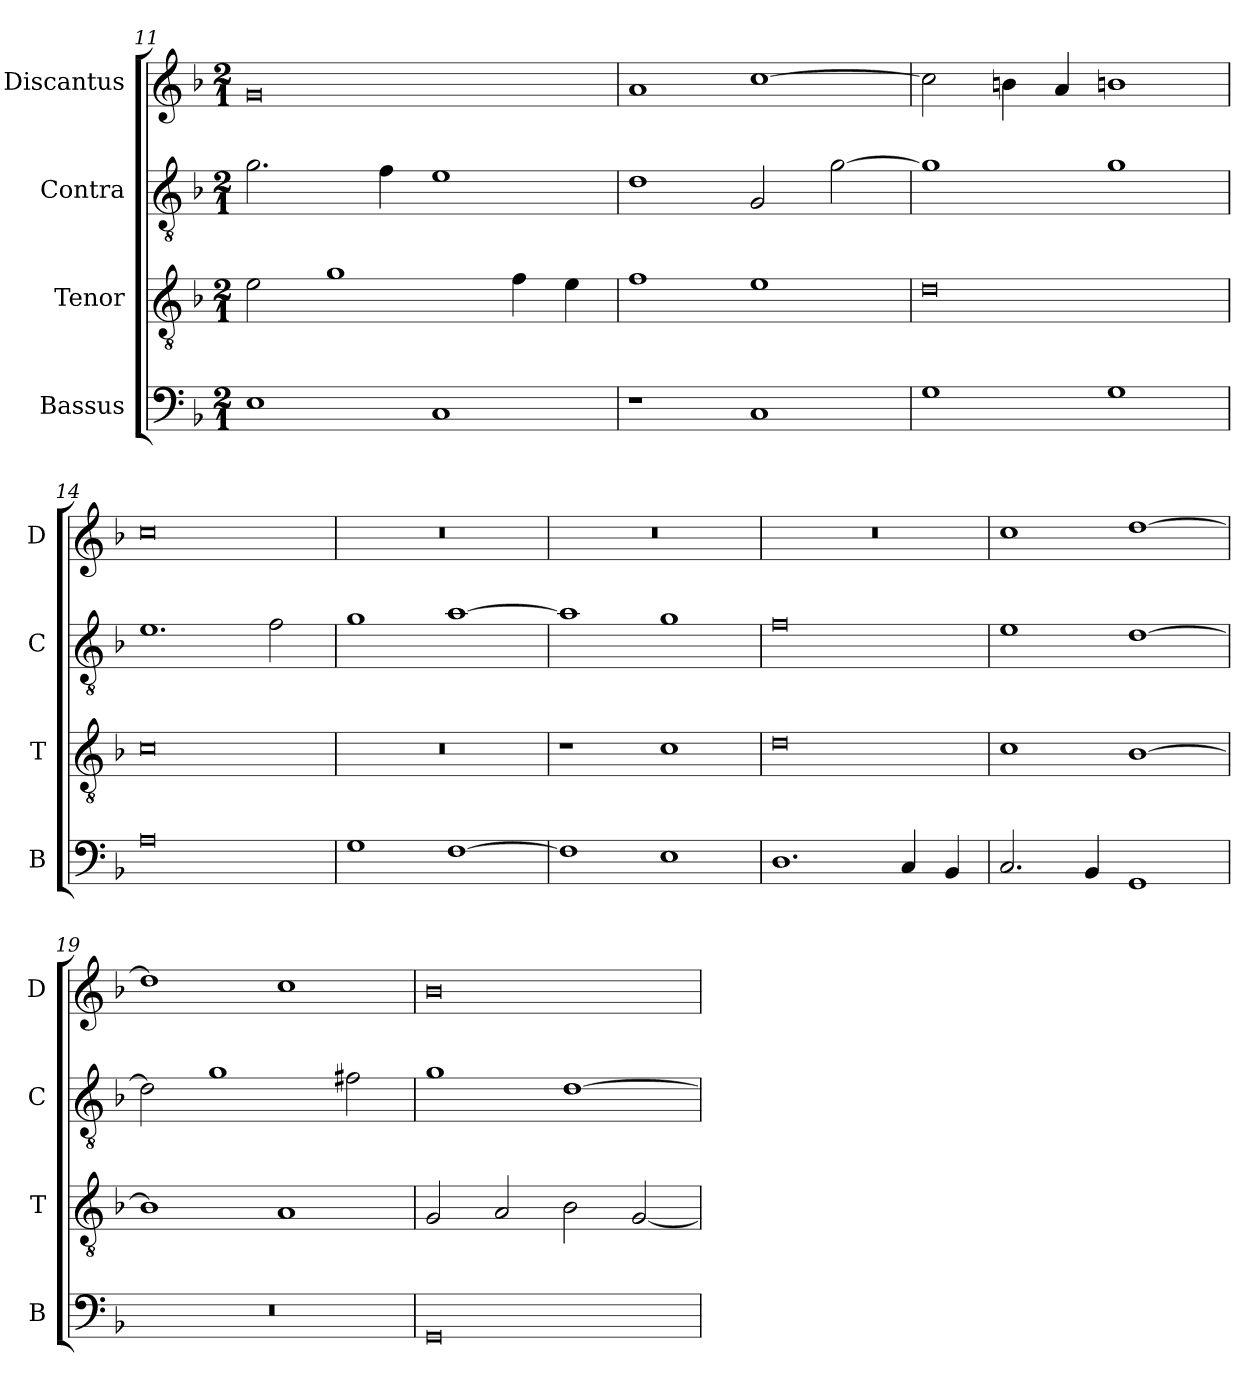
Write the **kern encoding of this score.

**kern	**kern	**kern	**kern
*part4	*part3	*part2	*part1
*staff4	*staff3	*staff2	*staff1
*I"Bassus	*I"Tenor	*I"Contra	*I"Discantus
*I'B	*I'T	*I'C	*I'D
*clefF4	*clefGv2	*clefGv2	*clefG2
*k[b-]	*k[b-]	*k[b-]	*k[b-]
*M2/1	*M2/1	*M2/1	*M2/1
=11	=11	=11	=11
1E	2e	2.g	0g
.	1g	.	.
.	.	4f	.
1C	.	1e	.
.	4f	.	.
.	4e	.	.
=12	=12	=12	=12
1r	1f	1d	1a
1C	1e	2G	[1cc
.	.	[2g	.
=13	=13	=13	=13
1G	0d	1g]	2cc]
.	.	.	4bn
.	.	.	4a
1G	.	1g	1bn
=14	=14	=14	=14
0A	0c	1.e	0cc
.	.	2f	.
=15	=15	=15	=15
1G	0r	1g	0r
[1F	.	[1a	.
=16	=16	=16	=16
1F]	1r	1a]	0r
1E	1c	1g	.
=17	=17	=17	=17
1.D	0d	0f	0r
4C	.	.	.
4BB-	.	.	.
=18	=18	=18	=18
2.C	1c	1e	1cc
4BB-	.	.	.
1GG	[1B-	[1d	[1dd
=19	=19	=19	=19
0r	1B-]	2d]	1dd]
.	.	1g	.
.	1A	.	1cc
.	.	2f#X	.
=20	=20	=20	=20
0GG	2G	1g	0b-
.	2A	.	.
.	2B-	[1d	.
.	[2G	.	.
=	=	=	=
*-	*-	*-	*-
